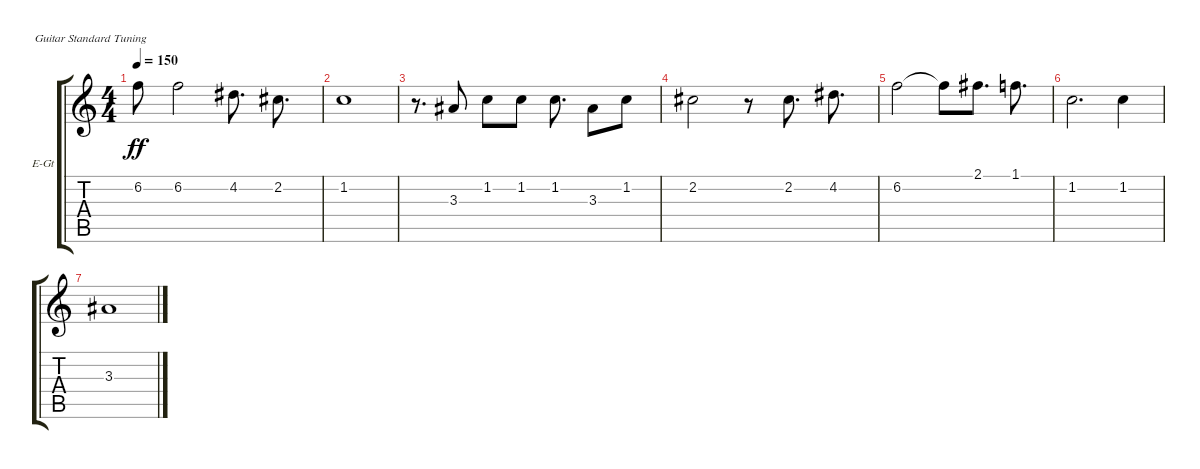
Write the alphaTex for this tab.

\defaultSystemsLayout 4
\bracketExtendMode groupsimilarinstruments
\firstSystemTrackNameOrientation horizontal
\otherSystemsTrackNameOrientation horizontal
\track ("Electric Guitar" "E-Gt") {instrument distortionguitar}
\staff {score tabs}
\tuning (E4 B3 G3 D3 A2 E2)
\ts (4 4)
\tempo 150
\clef g2
\scale
0.333333
\ks c
6.2.8{dy ff} 6.2.2 4.2.8{d} 2.2.8{d} |
\scale
0.333333 1.2.1 |
\scale
0.333333 r.8{d} 3.3.8 1.2.8 1.2.8 1.2.8{d} 3.3.8 1.2.8 |
\scale
0.333333 2.2.2 r.8 2.2.8{d} 4.2.8{d} |
\scale
0.333333 6.2.2 6.2{t}.8 2.1.8{d} 1.1.8{d} |
\scale
0.333333 1.2.2{d} 1.2.4 |
\scale
0.333333 3.3.1
